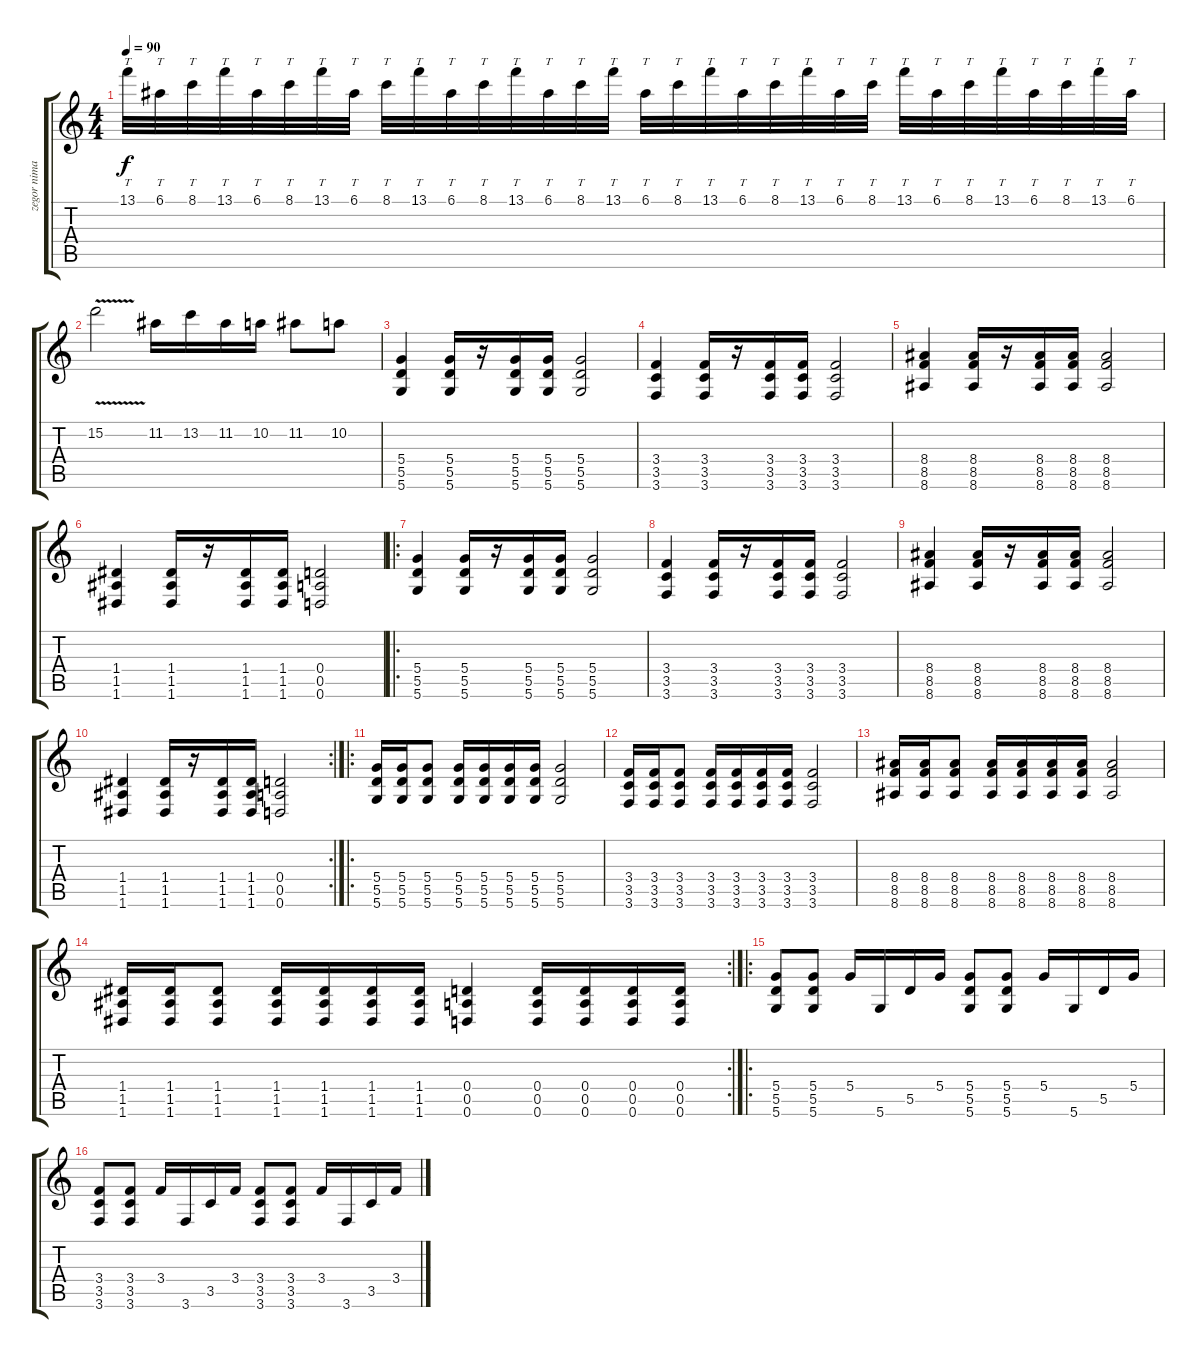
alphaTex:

\track ("zegor nimajinb" "zegor nima") {instrument distortionguitar}
\staff {score tabs}
\tuning (E4 B3 G3 D3 A2 D2) {hide}
\ts (4 4)
\tempo 90
\clef g2
\ks c
13.1.32{tt dy f} 6.1.32{tt} 8.1.32{tt} 13.1.32{tt} 6.1.32{tt} 8.1.32{tt} 13.1.32{tt} 6.1.32{tt} 8.1.32{tt} 13.1.32{tt} 6.1.32{tt} 8.1.32{tt} 13.1.32{tt} 6.1.32{tt} 8.1.32{tt} 13.1.32{tt} 6.1.32{tt} 8.1.32{tt} 13.1.32{tt} 6.1.32{tt} 8.1.32{tt} 13.1.32{tt} 6.1.32{tt} 8.1.32{tt} 13.1.32{tt} 6.1.32{tt} 8.1.32{tt} 13.1.32{tt} 6.1.32{tt} 8.1.32{tt} 13.1.32{tt} 6.1.32{tt} |
15.2{v}.2 11.2.16 13.2.16 11.2.16 10.2.16 11.2.8 10.2.8 |
(5.4 5.5 5.6).4 (5.4 5.5 5.6).16 r.16 (5.4 5.5 5.6).16 (5.4 5.5 5.6).16 (5.4 5.5 5.6).2 |
(3.4 3.5 3.6).4 (3.4 3.5 3.6).16 r.16 (3.4 3.5 3.6).16 (3.4 3.5 3.6).16 (3.4 3.5 3.6).2 |
(8.4 8.5 8.6).4 (8.4 8.5 8.6).16 r.16 (8.4 8.5 8.6).16 (8.4 8.5 8.6).16 (8.4 8.5 8.6).2 |
(1.4 1.5 1.6).4 (1.4 1.5 1.6).16 r.16 (1.4 1.5 1.6).16 (1.4 1.5 1.6).16 (0.4 0.5 0.6).2 |
\ro
(5.4 5.5 5.6).4 (5.4 5.5 5.6).16 r.16 (5.4 5.5 5.6).16 (5.4 5.5 5.6).16 (5.4 5.5 5.6).2 |
(3.4 3.5 3.6).4 (3.4 3.5 3.6).16 r.16 (3.4 3.5 3.6).16 (3.4 3.5 3.6).16 (3.4 3.5 3.6).2 |
(8.4 8.5 8.6).4 (8.4 8.5 8.6).16 r.16 (8.4 8.5 8.6).16 (8.4 8.5 8.6).16 (8.4 8.5 8.6).2 |
\rc 2
(1.4 1.5 1.6).4 (1.4 1.5 1.6).16 r.16 (1.4 1.5 1.6).16 (1.4 1.5 1.6).16 (0.4 0.5 0.6).2 |
\ro
(5.4 5.5 5.6).16 (5.4 5.5 5.6).16 (5.4 5.5 5.6).8 (5.4 5.5 5.6).16 (5.4 5.5 5.6).16 (5.4 5.5 5.6).16 (5.4 5.5 5.6).16 (5.4 5.5 5.6).2 |
(3.4 3.5 3.6).16 (3.4 3.5 3.6).16 (3.4 3.5 3.6).8 (3.4 3.5 3.6).16 (3.4 3.5 3.6).16 (3.4 3.5 3.6).16 (3.4 3.5 3.6).16 (3.4 3.5 3.6).2 |
(8.4 8.5 8.6).16 (8.4 8.5 8.6).16 (8.4 8.5 8.6).8 (8.4 8.5 8.6).16 (8.4 8.5 8.6).16 (8.4 8.5 8.6).16 (8.4 8.5 8.6).16 (8.4 8.5 8.6).2 |
\rc 2
(1.4 1.5 1.6).16 (1.4 1.5 1.6).16 (1.4 1.5 1.6).8 (1.4 1.5 1.6).16 (1.4 1.5 1.6).16 (1.4 1.5 1.6).16 (1.4 1.5 1.6).16 (0.4 0.5 0.6).4 (0.4 0.5 0.6).16 (0.4 0.5 0.6).16 (0.4 0.5 0.6).16 (0.4 0.5 0.6).16 |
\ro
(5.4 5.5 5.6).8 (5.4 5.5 5.6).8 5.4.16 5.6.16 5.5.16 5.4.16 (5.4 5.5 5.6).8 (5.4 5.5 5.6).8 5.4.16 5.6.16 5.5.16 5.4.16 |
(3.4 3.5 3.6).8 (3.4 3.5 3.6).8 3.4.16 3.6.16 3.5.16 3.4.16 (3.4 3.5 3.6).8 (3.4 3.5 3.6).8 3.4.16 3.6.16 3.5.16 3.4.16
